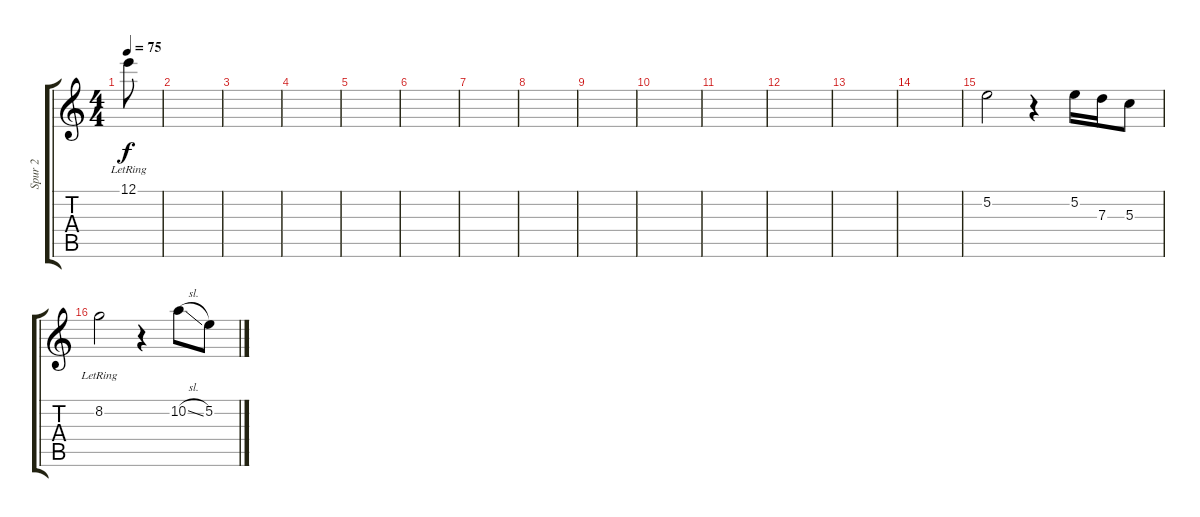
\track ("Spur 2" "Spur 2") {instrument distortionguitar}
\staff {score tabs}
\tuning (E4 B3 G3 D3 A2 E2) {hide}
\ts (4 4)
\tempo 75
\clef g2
\ks c
12.1{lr}.8{dy f} |
|
|
|
|
|
|
|
|
|
|
|
|
|
5.2.2 r.4 5.2.16 7.3.16 5.3.8 |
8.2{lr}.2 r.4 10.2{sl}.8 5.2.8
